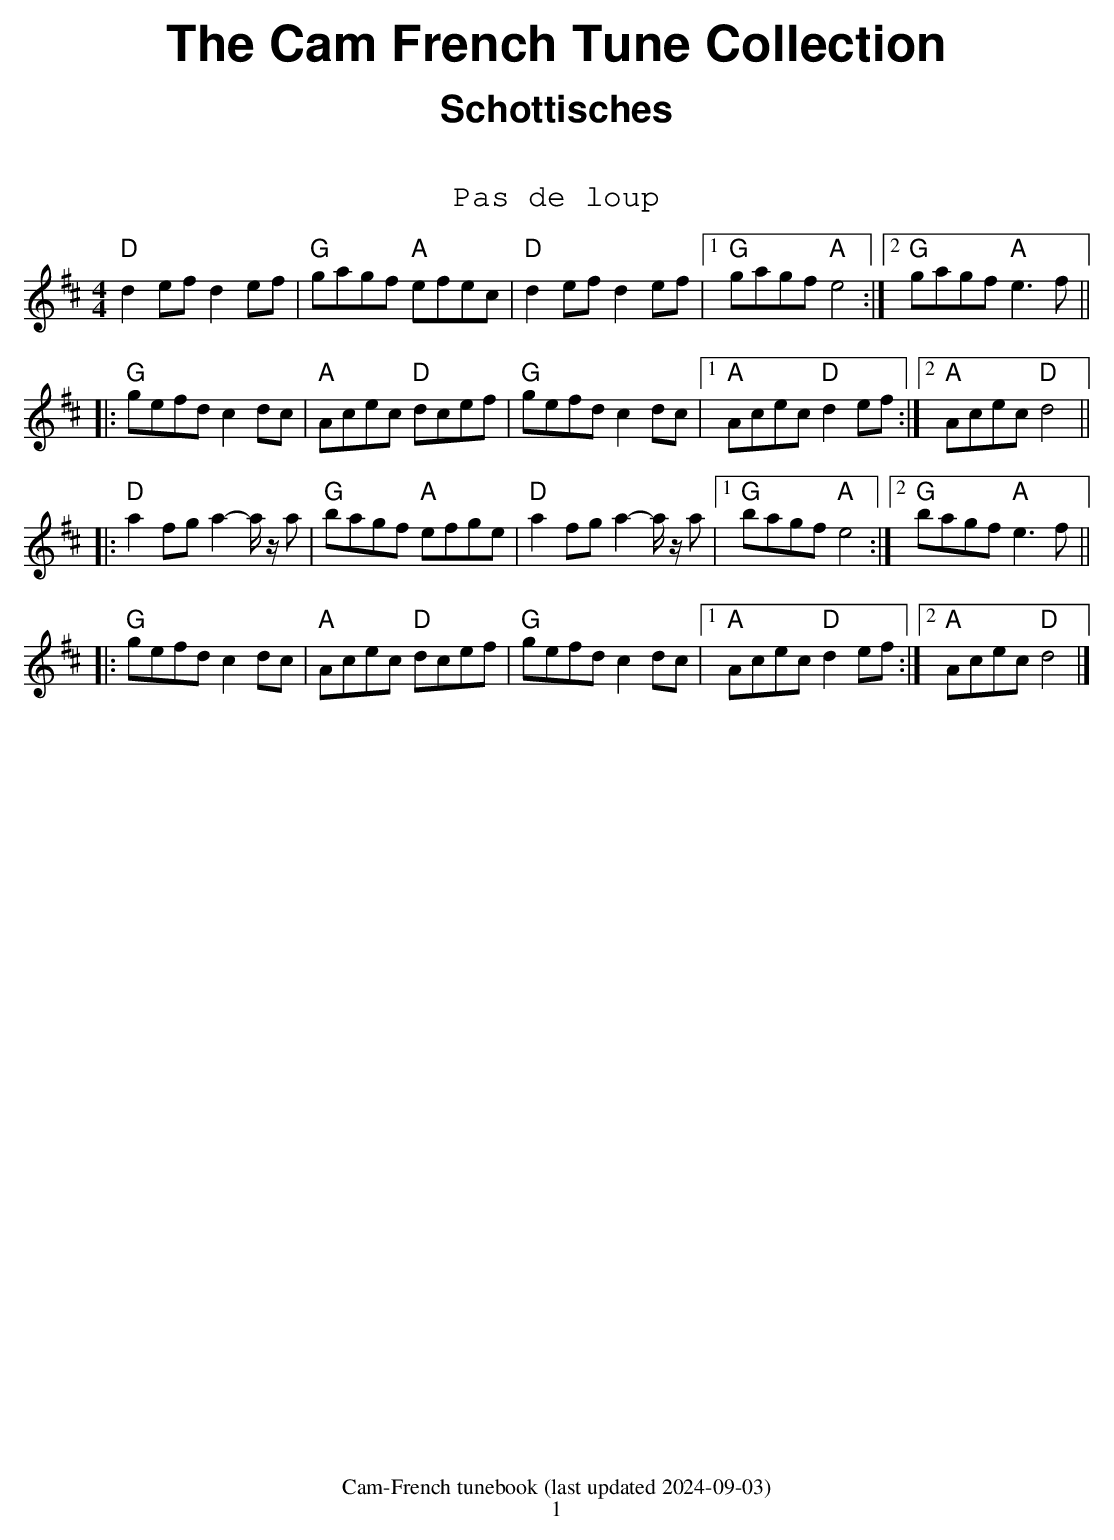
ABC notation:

X:1
T:Pas de loup
M:4/4
L:1/8
Q:1/4=100
K:Dmaj
"D"d2 ef d2 ef|"G"gagf "A"efec|\
"D"d2 ef d2 ef|1"G"gagf "A"e4:|2"G"gagf "A"e3f||
|:"G"gefd c2 dc|"A"Acec "D"dcef|\
"G"gefd c2 dc|1 "A"Acec "D"d2 ef:|2"A"Acec "D"d4||
|:"D"a2 fg a2- a/2z/2 a|"G"bagf "A"efge|\
"D"a2fg a2- a/2z/2 a|1 "G"bagf "A"e4:|2"G"bagf "A"e3f||
|: "G"gefd c2 dc|"A"Acec "D"dcef|\
"G"gefd c2dc|1"A"Acec "D"d2 ef:|2 "A"Acec "D"d4|]
